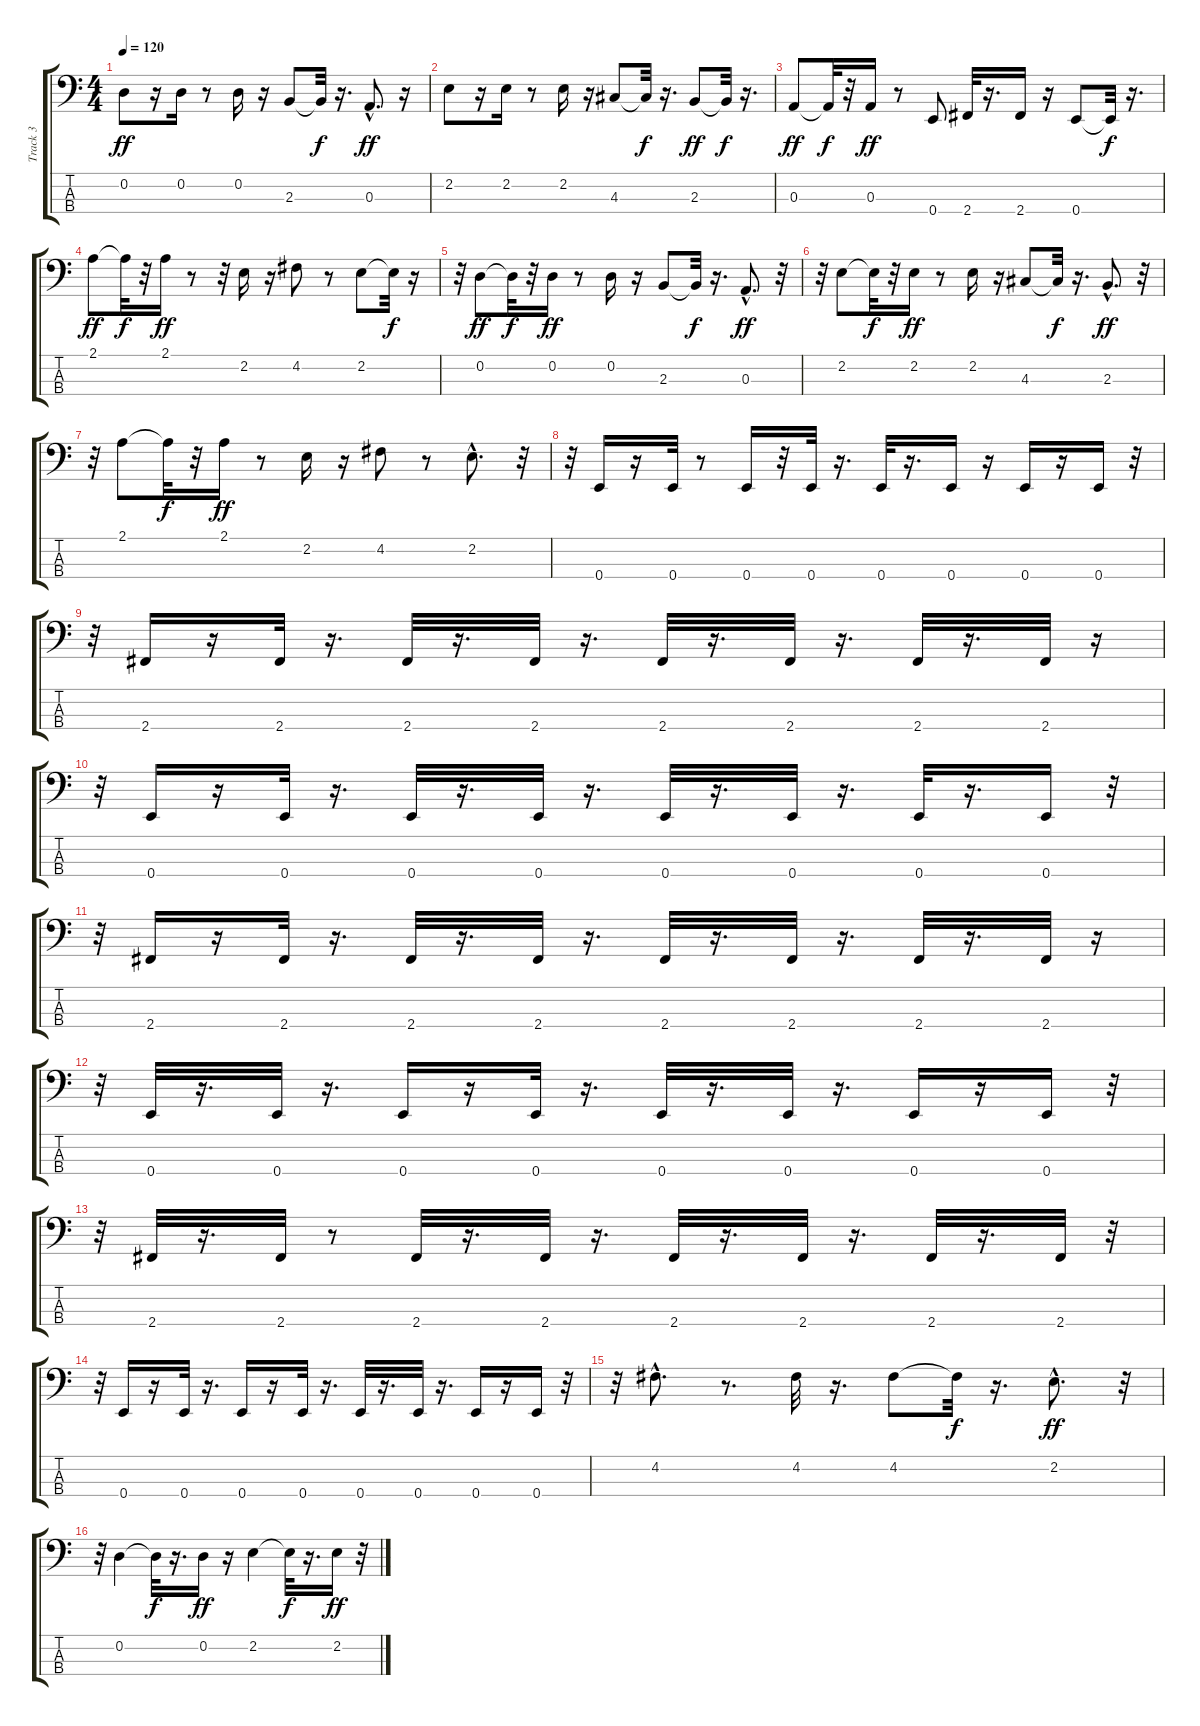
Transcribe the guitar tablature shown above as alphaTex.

\track ("Track 3" "Track 3") {instrument electricbassfinger}
\staff {score tabs}
\tuning (G2 D2 A1 E1) {hide}
\ts (4 4)
\tempo 120
\clef f4
\ks c
0.2.8{dy ff} r.16 0.2.16 r.8 0.2.16 r.16 2.3.8 2.3{t}.32{dy f} r.16{d} 0.3{hac}.8{d dy ff} r.16 |
2.2.8 r.16 2.2.16 r.8 2.2.16 r.16 4.3.8 4.3{t}.32{dy f} r.16{d} 2.3.8{dy ff} 2.3{t}.32{dy f} r.16{d} |
0.3.8{dy ff} 0.3{t}.32{dy f} r.32 0.3.16{dy ff} r.8 0.4.8 2.4.32 r.16{d} 2.4.16 r.16 0.4.8 0.4{t}.32{dy f} r.16{d} |
2.1.8{dy ff} 2.1{t}.32{dy f} r.32 2.1.16{dy ff} r.8 r.32 2.2.16 r.16 4.2.8 r.8 2.2.8 2.2{t}.32{dy f} r.16 |
r.32 0.2.8{dy ff} 0.2{t}.32{dy f} r.32 0.2.16{dy ff} r.8 0.2.16 r.16 2.3.8 2.3{t}.32{dy f} r.16{d} 0.3{hac}.8{d dy ff} r.32 |
r.32 2.2.8 2.2{t}.32{dy f} r.32 2.2.16{dy ff} r.8 2.2.16 r.16 4.3.8 4.3{t}.32{dy f} r.16{d} 2.3{hac}.8{d dy ff} r.32 |
r.32 2.1.8 2.1{t}.32{dy f} r.32 2.1.16{dy ff} r.8 2.2.16 r.16 4.2.8 r.8 2.2{hac}.8{d} r.32 |
r.32 0.4.16 r.16 0.4.32 r.8 0.4.16 r.32 0.4.32 r.16{d} 0.4.32 r.16{d} 0.4.16 r.16 0.4.16 r.16 0.4.16 r.32 |
r.32 2.4.16 r.16 2.4.32 r.16{d} 2.4.32 r.16{d} 2.4.32 r.16{d} 2.4.32 r.16{d} 2.4.32 r.16{d} 2.4.32 r.16{d} 2.4.32 r.16 |
r.32 0.4.16 r.16 0.4.32 r.16{d} 0.4.32 r.16{d} 0.4.32 r.16{d} 0.4.32 r.16{d} 0.4.32 r.16{d} 0.4.32 r.16{d} 0.4.16 r.32 |
r.32 2.4.16 r.16 2.4.32 r.16{d} 2.4.32 r.16{d} 2.4.32 r.16{d} 2.4.32 r.16{d} 2.4.32 r.16{d} 2.4.32 r.16{d} 2.4.32 r.16 |
r.32 0.4.32 r.16{d} 0.4.32 r.16{d} 0.4.16 r.16 0.4.32 r.16{d} 0.4.32 r.16{d} 0.4.32 r.16{d} 0.4.16 r.16 0.4.16 r.32 |
r.32 2.4.32 r.16{d} 2.4.32 r.8 2.4.32 r.16{d} 2.4.32 r.16{d} 2.4.32 r.16{d} 2.4.32 r.16{d} 2.4.32 r.16{d} 2.4.32 r.32 |
r.32 0.4.16 r.16 0.4.32 r.16{d} 0.4.16 r.16 0.4.32 r.16{d} 0.4.32 r.16{d} 0.4.32 r.16{d} 0.4.16 r.16 0.4.16 r.32 |
r.32 4.2{hac}.8{d} r.8{d} 4.2.32 r.16{d} 4.2.8 4.2{t}.32{dy f} r.16{d} 2.2{hac}.8{d dy ff} r.32 |
r.32 0.2.4 0.2{t}.32{dy f} r.16{d} 0.2.16{dy ff} r.16 2.2.4 2.2{t}.32{dy f} r.16{d} 2.2.16{dy ff} r.32
